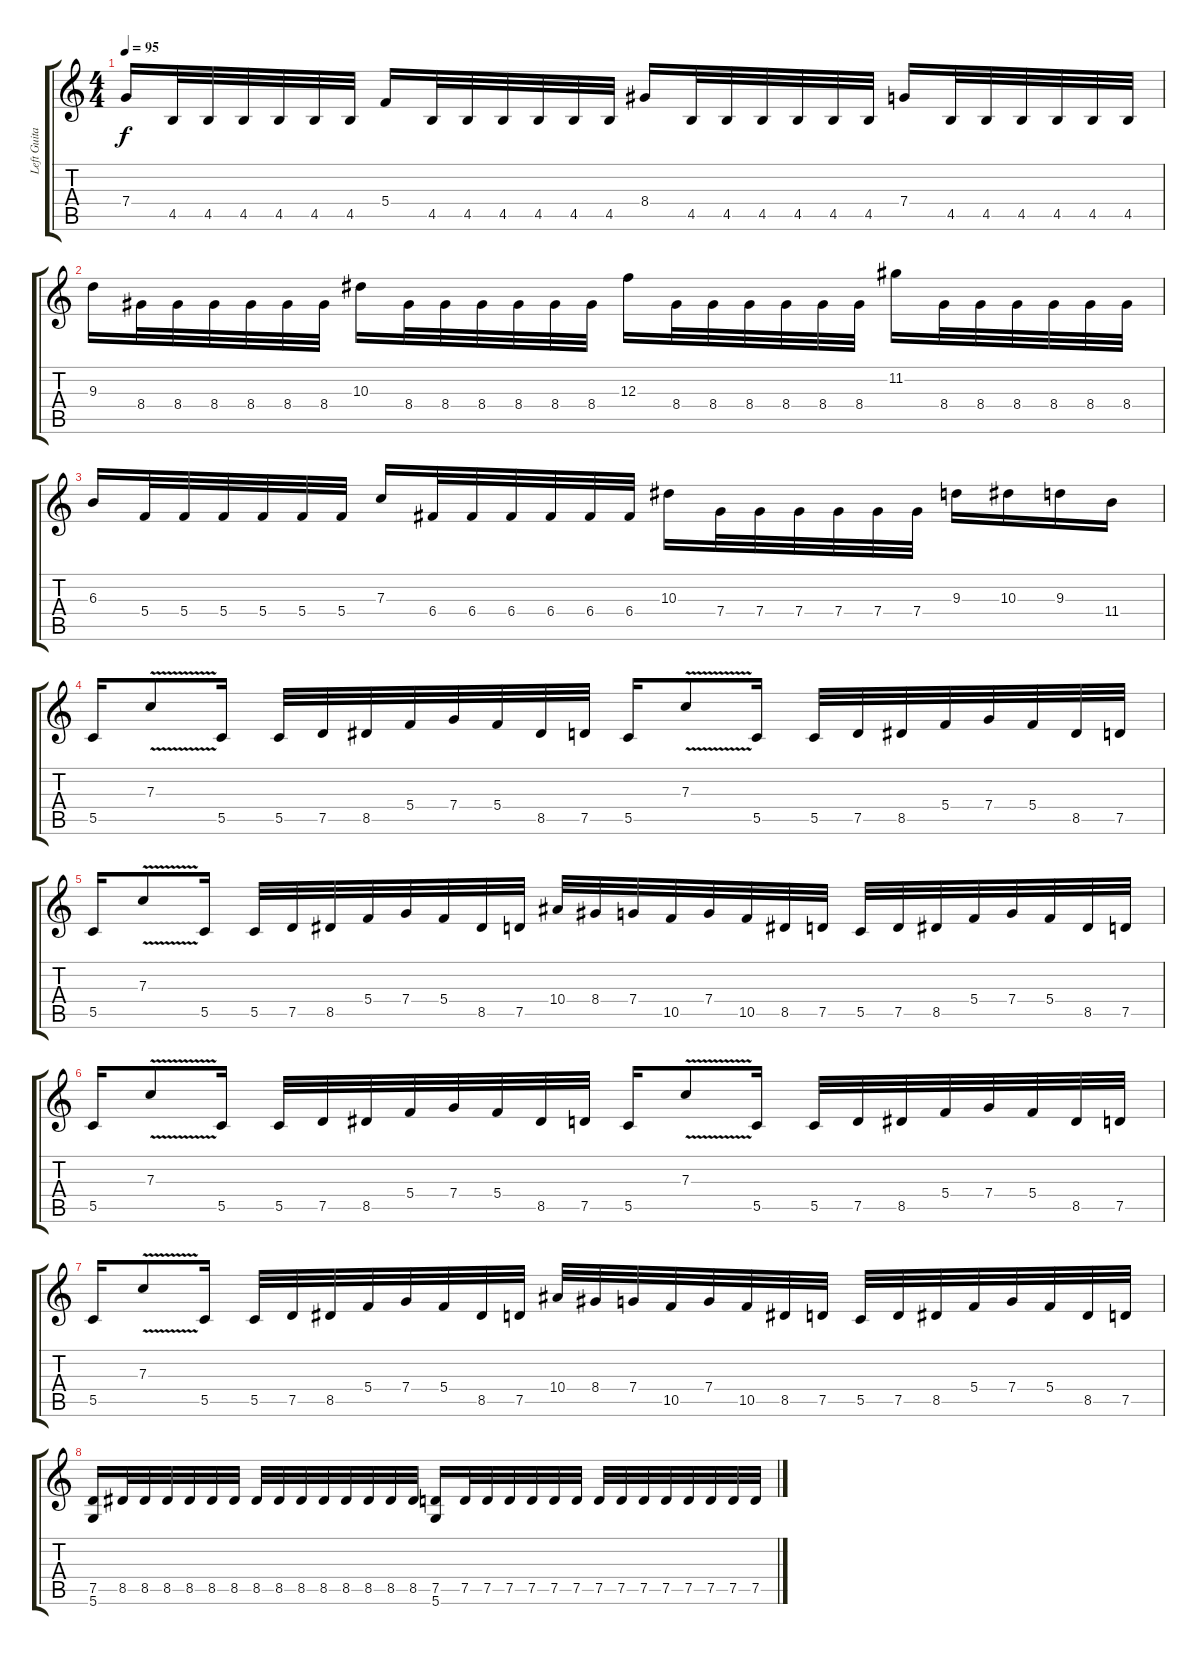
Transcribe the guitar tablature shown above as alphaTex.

\track ("Left Guitar" "Left Guita") {instrument distortionguitar}
\staff {score tabs}
\tuning (D4 A3 F3 C3 G2 D2) {hide}
\ts (4 4)
\tempo 95
\clef g2
\ks c
7.4.16{dy f} 4.5.32 4.5.32 4.5.32 4.5.32 4.5.32 4.5.32 5.4.16 4.5.32 4.5.32 4.5.32 4.5.32 4.5.32 4.5.32 8.4.16 4.5.32 4.5.32 4.5.32 4.5.32 4.5.32 4.5.32 7.4.16 4.5.32 4.5.32 4.5.32 4.5.32 4.5.32 4.5.32 |
9.3.16 8.4.32 8.4.32 8.4.32 8.4.32 8.4.32 8.4.32 10.3.16 8.4.32 8.4.32 8.4.32 8.4.32 8.4.32 8.4.32 12.3.16 8.4.32 8.4.32 8.4.32 8.4.32 8.4.32 8.4.32 11.2.16 8.4.32 8.4.32 8.4.32 8.4.32 8.4.32 8.4.32 |
6.3.16 5.4.32 5.4.32 5.4.32 5.4.32 5.4.32 5.4.32 7.3.16 6.4.32 6.4.32 6.4.32 6.4.32 6.4.32 6.4.32 10.3.16 7.4.32 7.4.32 7.4.32 7.4.32 7.4.32 7.4.32 9.3.16 10.3.16 9.3.16 11.4.16 |
5.5.16 7.3{v}.8 5.5.16 5.5.32 7.5.32 8.5.32 5.4.32 7.4.32 5.4.32 8.5.32 7.5.32 5.5.16 7.3{v}.8 5.5.16 5.5.32 7.5.32 8.5.32 5.4.32 7.4.32 5.4.32 8.5.32 7.5.32 |
5.5.16 7.3{v}.8 5.5.16 5.5.32 7.5.32 8.5.32 5.4.32 7.4.32 5.4.32 8.5.32 7.5.32 10.4.32 8.4.32 7.4.32 10.5.32 7.4.32 10.5.32 8.5.32 7.5.32 5.5.32 7.5.32 8.5.32 5.4.32 7.4.32 5.4.32 8.5.32 7.5.32 |
5.5.16 7.3{v}.8 5.5.16 5.5.32 7.5.32 8.5.32 5.4.32 7.4.32 5.4.32 8.5.32 7.5.32 5.5.16 7.3{v}.8 5.5.16 5.5.32 7.5.32 8.5.32 5.4.32 7.4.32 5.4.32 8.5.32 7.5.32 |
5.5.16 7.3{v}.8 5.5.16 5.5.32 7.5.32 8.5.32 5.4.32 7.4.32 5.4.32 8.5.32 7.5.32 10.4.32 8.4.32 7.4.32 10.5.32 7.4.32 10.5.32 8.5.32 7.5.32 5.5.32 7.5.32 8.5.32 5.4.32 7.4.32 5.4.32 8.5.32 7.5.32 |
(7.5 5.6).16 8.5.32 8.5.32 8.5.32 8.5.32 8.5.32 8.5.32 8.5.32 8.5.32 8.5.32 8.5.32 8.5.32 8.5.32 8.5.32 8.5.32 (7.5 5.6).16 7.5.32 7.5.32 7.5.32 7.5.32 7.5.32 7.5.32 7.5.32 7.5.32 7.5.32 7.5.32 7.5.32 7.5.32 7.5.32 7.5.32
